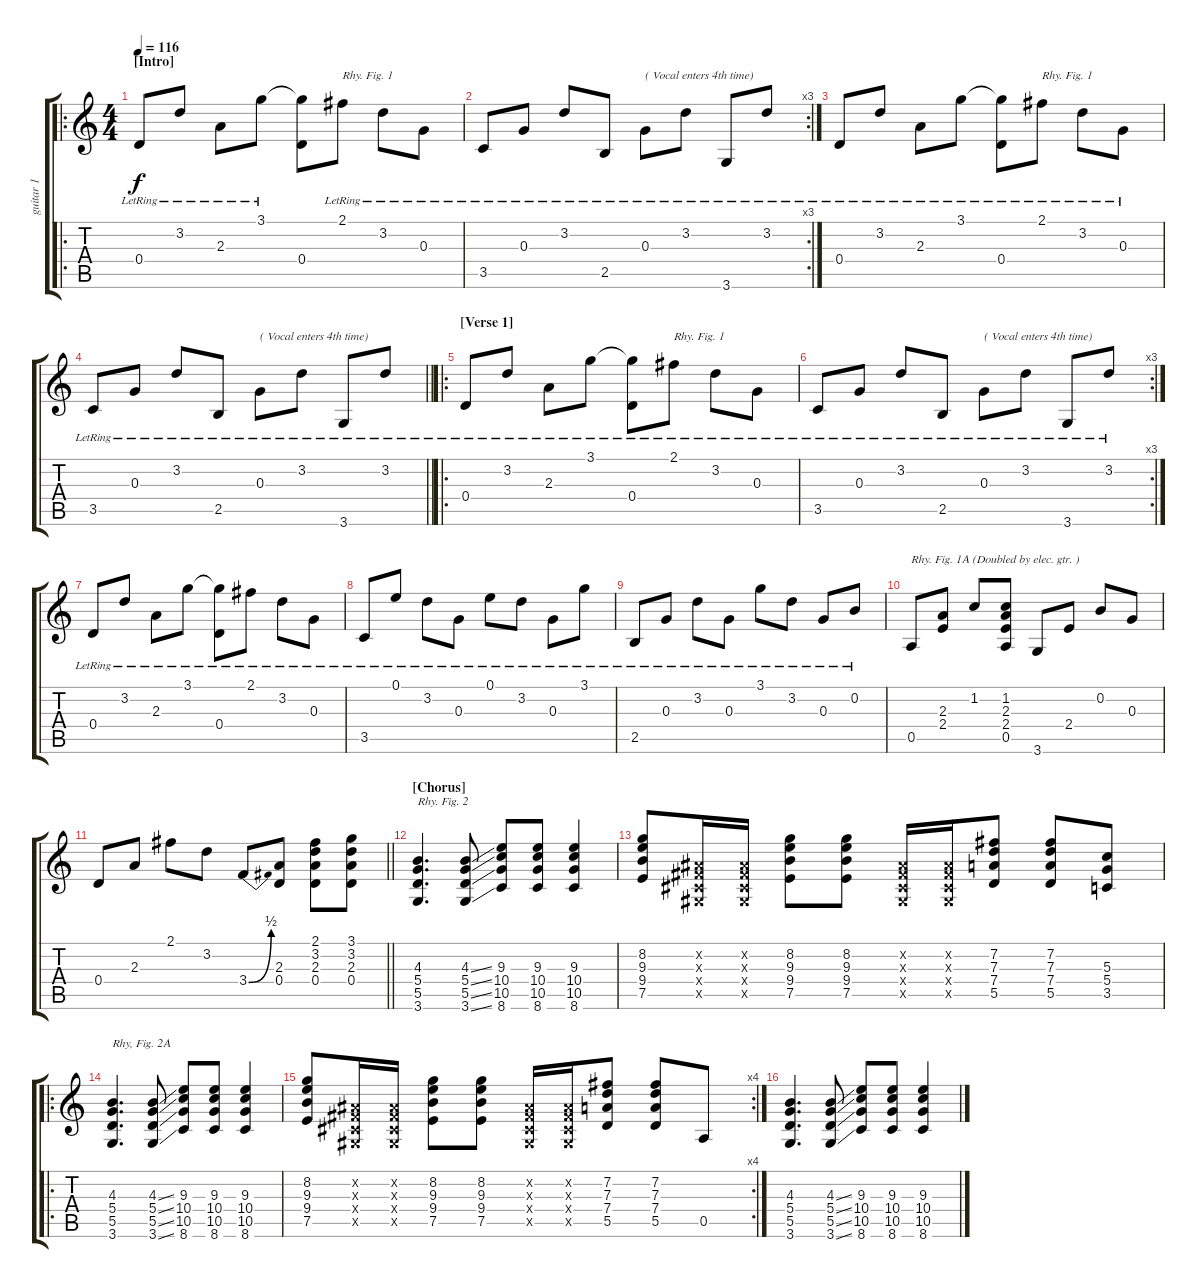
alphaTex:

\track ("guitar 1" "guitar 1") {instrument acousticguitarsteel}
\staff {score tabs}
\tuning (E4 B3 G3 D3 A2 E2) {hide}
\ro
\ts (4 4)
\section ("" "[Intro]")
\tempo 116
\clef g2
\ks c
0.4{lr}.8{dy f instrument acousticguitarsteel} 3.2{lr}.8 2.3{lr}.8 3.1{lr}.8 (3.1{t} 0.4).8 2.1{lr}.8{txt "Rhy. Fig. 1"} 3.2{lr}.8 0.3{lr}.8 |
\rc 3
3.5{lr}.8 0.3{lr}.8 3.2{lr}.8 2.5{lr}.8 0.3{lr}.8{txt "( Vocal enters 4th time)"} 3.2{lr}.8 3.6{lr}.8 3.2{lr}.8 |
0.4{lr}.8 3.2{lr}.8 2.3{lr}.8 3.1{lr}.8 (3.1{t} 0.4{lr}).8 2.1{lr}.8{txt "Rhy. Fig. 1"} 3.2{lr}.8 0.3{lr}.8 |
\barLineRight lightlight
3.5{lr}.8 0.3{lr}.8 3.2{lr}.8 2.5{lr}.8 0.3{lr}.8{txt "( Vocal enters 4th time)"} 3.2{lr}.8 3.6{lr}.8 3.2{lr}.8 |
\ro
\section ("" "[Verse 1]")
0.4{lr}.8 3.2{lr}.8 2.3{lr}.8 3.1{lr}.8 (3.1{t} 0.4{lr}).8 2.1{lr}.8{txt "Rhy. Fig. 1"} 3.2{lr}.8 0.3{lr}.8 |
\rc 3
3.5{lr}.8 0.3{lr}.8 3.2{lr}.8 2.5{lr}.8 0.3{lr}.8{txt "( Vocal enters 4th time)"} 3.2{lr}.8 3.6{lr}.8 3.2{lr}.8 |
0.4{lr}.8 3.2{lr}.8 2.3{lr}.8 3.1{lr}.8 (3.1{t} 0.4{lr}).8 2.1{lr}.8 3.2{lr}.8 0.3{lr}.8 |
3.5{lr}.8 0.1{lr}.8 3.2{lr}.8 0.3{lr}.8 0.1{lr}.8 3.2{lr}.8 0.3{lr}.8 3.1{lr}.8 |
2.5{lr}.8 0.3{lr}.8 3.2{lr}.8 0.3{lr}.8 3.1{lr}.8 3.2{lr}.8 0.3{lr}.8 0.2{lr}.8 |
0.5.8{txt "Rhy. Fig. 1A (Doubled by elec. gtr. )"} (2.3 2.4).8 1.2.8 (1.2 2.3 2.4 0.5).8 3.6.8 2.4.8 0.2.8 0.3.8 |
\barLineRight lightlight
0.4.8 2.3.8 2.1.8 3.2.8 3.4{be (bend 0 0 60 2)}.8 (2.3 0.4).8 (2.1 3.2 2.3 0.4).8 (3.1 3.2 2.3 0.4).8 |
\section ("" "[Chorus]")
(4.3 5.4 5.5 3.6).4{d txt "Rhy. Fig. 2"} (4.3{ss} 5.4{ss} 5.5{ss} 3.6{ss}).8 (9.3 10.4 10.5 8.6).8 (9.3 10.4 10.5 8.6).8 (9.3 10.4 10.5 8.6).4 |
(8.2 9.3 9.4 7.5).8 (-1.2{x} -1.3{x} -1.4{x} -1.5{x}).16 (-1.2{x} -1.3{x} -1.4{x} -1.5{x}).16 (8.2 9.3 9.4 7.5).8 (8.2 9.3 9.4 7.5).8 (-1.2{x} -1.3{x} -1.4{x} -1.5{x}).16 (-1.2{x} -1.3{x} -1.4{x} -1.5{x}).16 (7.2 7.3 7.4 5.5).8 (7.2 7.3 7.4 5.5).8 (5.3 5.4 3.5).8 |
\ro
(4.3 5.4 5.5 3.6).4{d txt "Rhy, Fig. 2A"} (4.3{ss} 5.4{ss} 5.5{ss} 3.6{ss}).8 (9.3 10.4 10.5 8.6).8 (9.3 10.4 10.5 8.6).8 (9.3 10.4 10.5 8.6).4 |
\rc 4
(8.2 9.3 9.4 7.5).8 (-1.2{x} -1.3{x} -1.4{x} -1.5{x}).16 (-1.2{x} -1.3{x} -1.4{x} -1.5{x}).16 (8.2 9.3 9.4 7.5).8 (8.2 9.3 9.4 7.5).8 (-1.2{x} -1.3{x} -1.4{x} -1.5{x}).16 (-1.2{x} -1.3{x} -1.4{x} -1.5{x}).16 (7.2 7.3 7.4 5.5).8 (7.2 7.3 7.4 5.5).8 0.5.8 |
(4.3 5.4 5.5 3.6).4{d} (4.3{ss} 5.4{ss} 5.5{ss} 3.6{ss}).8 (9.3 10.4 10.5 8.6).8 (9.3 10.4 10.5 8.6).8 (9.3 10.4 10.5 8.6).4
